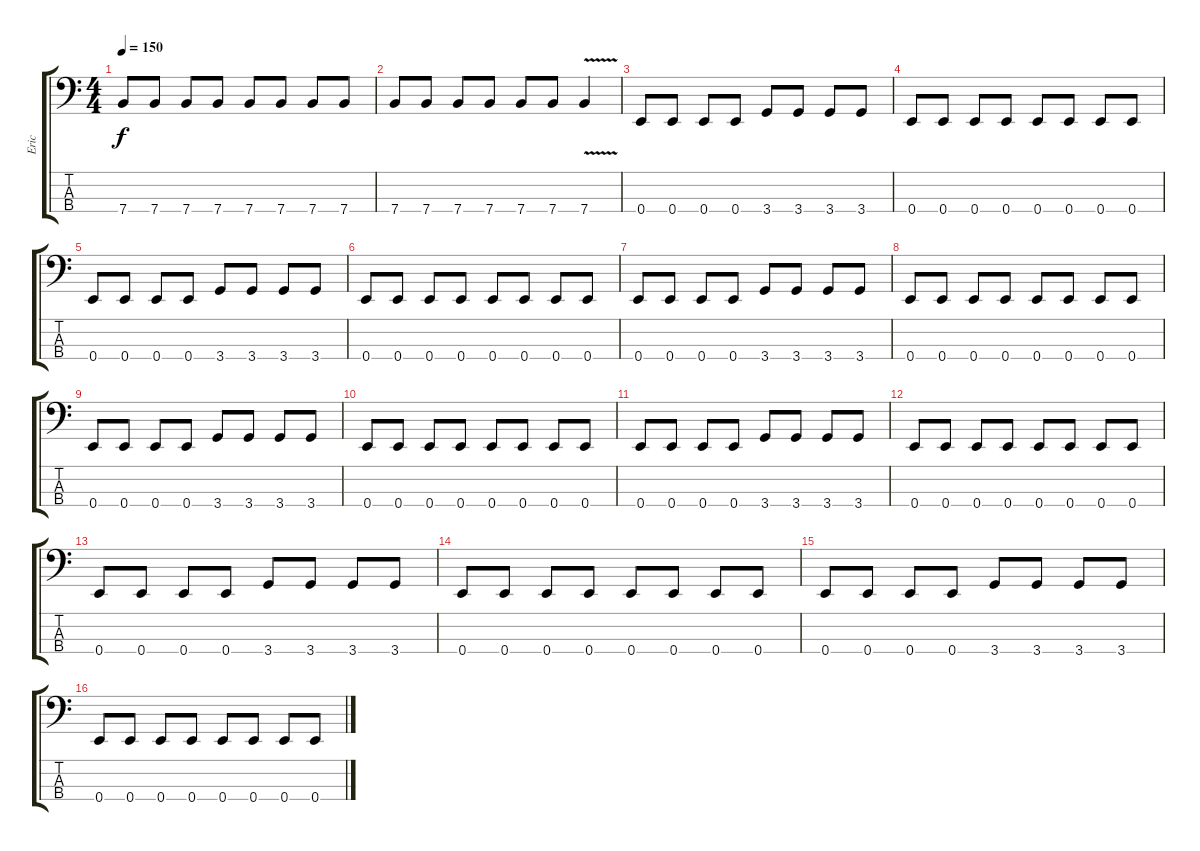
\track ("Eric" "Eric") {instrument slapbass2}
\staff {score tabs}
\tuning (G2 D2 A1 E1) {hide}
\ts (4 4)
\tempo 150
\clef f4
\ks c
7.4.8{dy f} 7.4.8 7.4.8 7.4.8 7.4.8 7.4.8 7.4.8 7.4.8 |
7.4.8 7.4.8 7.4.8 7.4.8 7.4.8 7.4.8 7.4{v}.4 |
0.4.8 0.4.8 0.4.8 0.4.8 3.4.8 3.4.8 3.4.8 3.4.8 |
0.4.8 0.4.8 0.4.8 0.4.8 0.4.8 0.4.8 0.4.8 0.4.8 |
0.4.8 0.4.8 0.4.8 0.4.8 3.4.8 3.4.8 3.4.8 3.4.8 |
0.4.8 0.4.8 0.4.8 0.4.8 0.4.8 0.4.8 0.4.8 0.4.8 |
0.4.8 0.4.8 0.4.8 0.4.8 3.4.8 3.4.8 3.4.8 3.4.8 |
0.4.8 0.4.8 0.4.8 0.4.8 0.4.8 0.4.8 0.4.8 0.4.8 |
0.4.8 0.4.8 0.4.8 0.4.8 3.4.8 3.4.8 3.4.8 3.4.8 |
0.4.8 0.4.8 0.4.8 0.4.8 0.4.8 0.4.8 0.4.8 0.4.8 |
0.4.8 0.4.8 0.4.8 0.4.8 3.4.8 3.4.8 3.4.8 3.4.8 |
0.4.8 0.4.8 0.4.8 0.4.8 0.4.8 0.4.8 0.4.8 0.4.8 |
0.4.8 0.4.8 0.4.8 0.4.8 3.4.8 3.4.8 3.4.8 3.4.8 |
0.4.8 0.4.8 0.4.8 0.4.8 0.4.8 0.4.8 0.4.8 0.4.8 |
0.4.8 0.4.8 0.4.8 0.4.8 3.4.8 3.4.8 3.4.8 3.4.8 |
0.4.8 0.4.8 0.4.8 0.4.8 0.4.8 0.4.8 0.4.8 0.4.8
